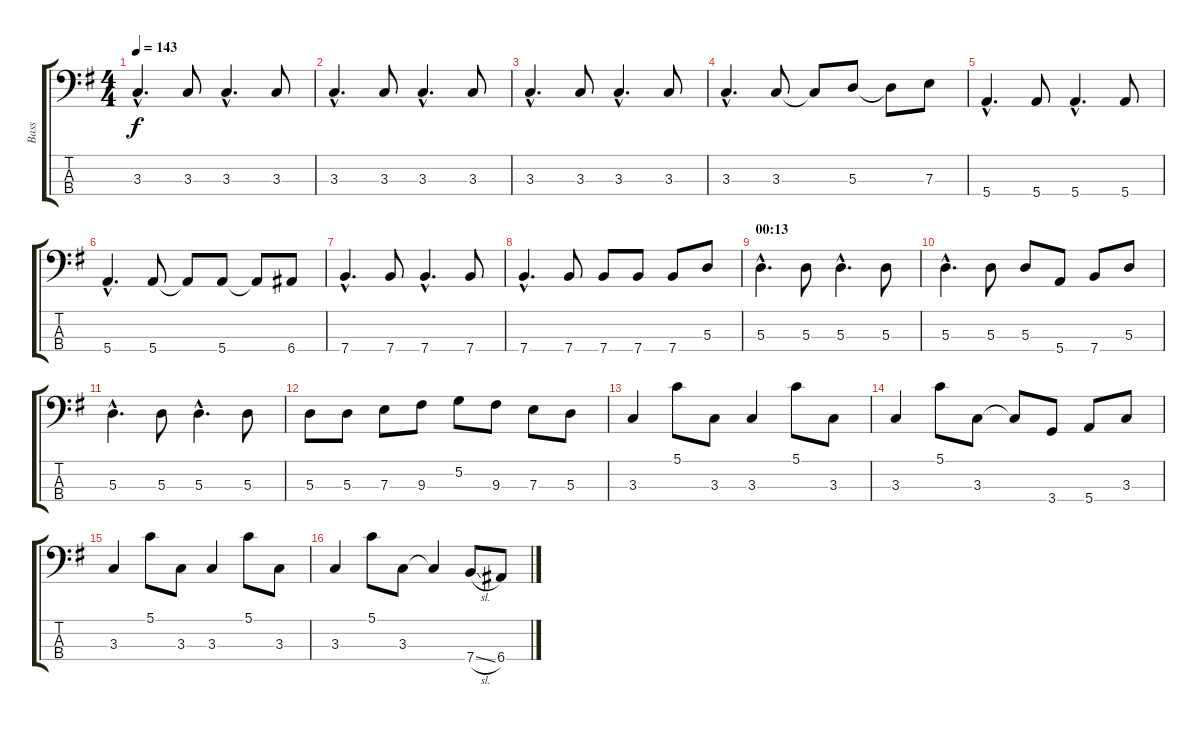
\track ("Bass" "Bass") {instrument electricbasspick}
\staff {score tabs}
\tuning (G2 D2 A1 E1) {hide}
\ts (4 4)
\tempo 143
\clef f4
\ks g
3.3{hac}.4{d dy f instrument electricbasspick} 3.3.8 3.3{hac}.4{d} 3.3.8 |
3.3{hac}.4{d} 3.3.8 3.3{hac}.4{d} 3.3.8 |
3.3{hac}.4{d} 3.3.8 3.3{hac}.4{d} 3.3.8 |
3.3{hac}.4{d} 3.3.8 3.3{t}.8 5.3.8 5.3{t}.8 7.3.8 |
5.4{hac}.4{d} 5.4.8 5.4{hac}.4{d} 5.4.8 |
5.4{hac}.4{d} 5.4.8 5.4{t}.8 5.4.8 5.4{t}.8 6.4.8 |
7.4{hac}.4{d} 7.4.8 7.4{hac}.4{d} 7.4.8 |
7.4{hac}.4{d} 7.4.8 7.4.8 7.4.8 7.4.8 5.3.8 |
\section ("" "00:13")
5.3{hac}.4{d} 5.3.8 5.3{hac}.4{d} 5.3.8 |
5.3{hac}.4{d} 5.3.8 5.3.8 5.4.8 7.4.8 5.3.8 |
5.3{hac}.4{d} 5.3.8 5.3{hac}.4{d} 5.3.8 |
5.3.8 5.3.8 7.3.8 9.3.8 5.2.8 9.3.8 7.3.8 5.3.8 |
3.3.4 5.1.8 3.3.8 3.3.4 5.1.8 3.3.8 |
3.3.4 5.1.8 3.3.8 3.3{t}.8 3.4.8 5.4.8 3.3.8 |
3.3.4 5.1.8 3.3.8 3.3.4 5.1.8 3.3.8 |
3.3.4 5.1.8 3.3.8 3.3{t}.4 7.4{sl}.8 6.4.8
